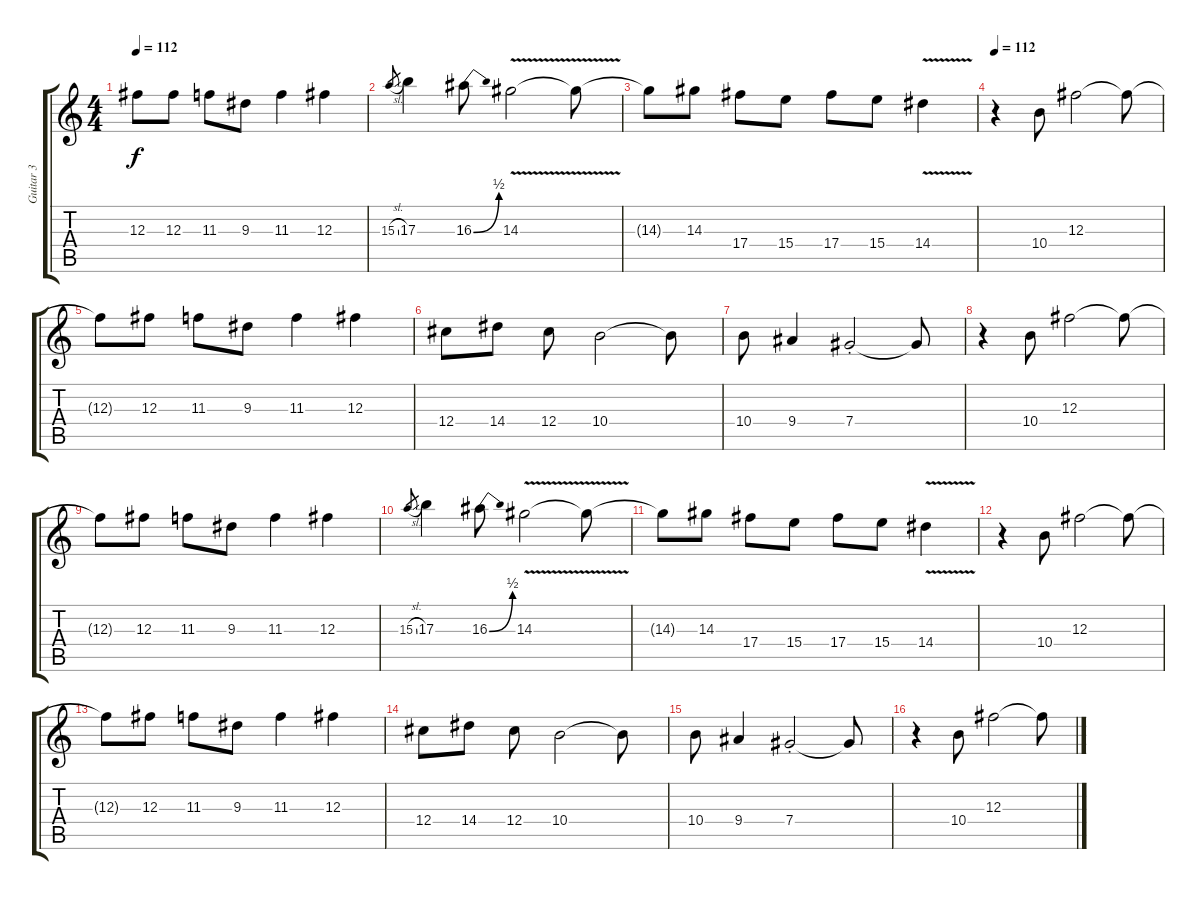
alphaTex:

\track ("Guitar 3" "Guitar 3") {instrument overdrivenguitar}
\staff {score tabs}
\tuning (Eb4 Bb3 Gb3 Db3 Ab2 Eb2) {hide}
\ts (4 4)
\tempo 112
\clef g2
\ks c
12.3{t}.8{dy f} 12.3.8 11.3.8 9.3.8 11.3.4 12.3.4 |
15.3{sl}.8{gr} 17.3.4 16.3{be (bend 0 0 60 2)}.8 14.3{v}.2 14.3{t}.8 |
14.3{t}.8 14.3.8 17.4.8 15.4.8 17.4.8 15.4.8 14.4{v}.4 |
\tempo 112
r.4{volume 16} 10.4.8 12.3.2 12.3{t}.8 |
12.3{t}.8 12.3.8 11.3.8 9.3.8 11.3.4 12.3.4 |
12.4.8 14.4.8 12.4.8 10.4.2 10.4{t}.8 |
10.4.8 9.4.4 7.4{st}.2 7.4{t}.8 |
r.4 10.4.8 12.3.2 12.3{t}.8 |
12.3{t}.8 12.3.8 11.3.8 9.3.8 11.3.4 12.3.4 |
15.3{sl}.8{gr} 17.3.4 16.3{be (bend 0 0 60 2)}.8 14.3{v}.2 14.3{t}.8 |
14.3{t}.8 14.3.8 17.4.8 15.4.8 17.4.8 15.4.8 14.4{v}.4 |
r.4 10.4.8 12.3.2 12.3{t}.8 |
12.3{t}.8 12.3.8 11.3.8 9.3.8 11.3.4 12.3.4 |
12.4.8 14.4.8 12.4.8 10.4.2 10.4{t}.8 |
10.4.8 9.4.4 7.4{st}.2 7.4{t}.8 |
r.4 10.4.8 12.3.2 12.3{t}.8
